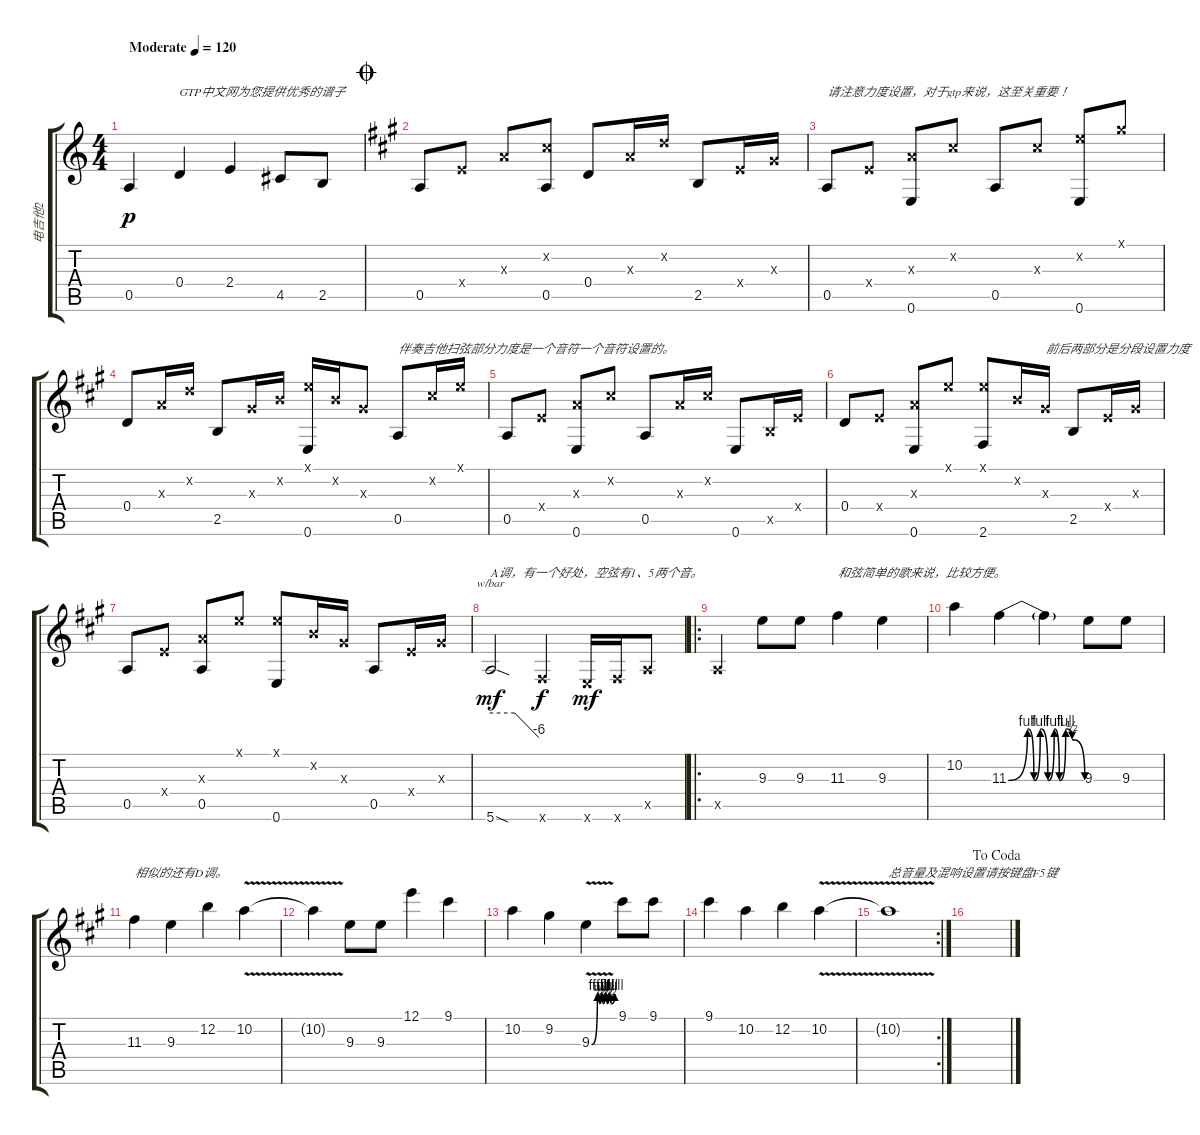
\track ("电吉他2" "电吉他2") {instrument electricguitarjazz}
\staff {score tabs}
\tuning (E4 B3 G3 D3 A2 E2) {hide}
\ts (4 4)
\tempo (120 "Moderate")
\clef g2
\ks c
0.5.4{dy p instrument electricguitarjazz} 0.4.4{txt "GTP中文网为您提供优秀的谱子"} 2.4.4 4.5.8 2.5.8 |
\jump coda
\ks a
0.5.8 2.4{x}.8 2.3{x}.8 (2.2{x} 0.5).8 0.4.8 2.3{x}.16 3.2{x}.16 2.5.8 2.4{x}.16 1.3{x}.16 |
0.5.8{txt "请注意力度设置，对于gtp来说，这至关重要！"} 2.4{x}.8 (2.3{x} 0.6).8 2.2{x}.8 0.5.8 6.3{x}.8 (5.2{x} 0.6).8 4.1{x}.8 |
0.4.8 2.3{x}.16 3.2{x}.16 2.5.8 1.3{x}.16 0.2{x}.16 (0.1{x} 0.6).16 0.2{x}.16 1.3{x}.8 0.5.8{txt "伴奏吉他扫弦部分力度是一个音符一个音符设置的。"} 2.2{x}.16 0.1{x}.16 |
0.5.8 2.4{x}.8 (2.3{x} 0.6).8 2.2{x}.8 0.5.8 2.3{x}.16 2.2{x}.16 0.6.8 2.5{x}.16 2.4{x}.16 |
0.4.8 2.4{x}.8 (2.3{x} 0.6).8 0.1{x}.8 (0.1{x} 2.6).8 0.2{x}.16 1.3{x}.16{txt "前后两部分是分段设置力度"} 2.5.8 2.4{x}.16 1.3{x}.16 |
0.5.8 2.4{x}.8 (2.3{x} 0.5).8 0.1{x}.8 (0.1{x} 0.6).8 0.2{x}.16 1.3{x}.16 0.5.8 2.4{x}.16 1.3{x}.16 |
5.6{sod}.2{tbe (custom default 0 0 30 0 60 -24) txt "A调，有一个好处，空弦有1、5两个音。" dy mf} 2.6{x}.4{dy f} 0.6{x}.16{dy mf} 2.6{x}.16 0.5{x}.8 |
\ro
0.5{x}.4 9.3.8 9.3.8 11.3.4{txt "和弦简单的歌来说，比较方便。"} 9.3.4 |
10.2.4 11.3{be (custom 0 0 15 4 20 0 25 4 31 0 36 4 40 0 45 4 50 2 60 0)}.4 11.3{t}.4 9.3.8 9.3.8 |
11.3.4{txt "相似的还有D调。"} 9.3.4 12.2.4 10.2{v}.4 |
10.2{t}.4 9.3.8 9.3.8 12.1.4 9.1.4 |
10.2.4 9.2.4 9.3{be (custom 0 0 15 4 20 2 25 4 29 2 35 4 40 2 45 4 50 2 60 4) v}.4 9.1.8 9.1.8 |
9.1.4 10.2.4 12.2.4 10.2{v}.4 |
\rc 2
10.2{t}.1{txt "总音量及混响设置请按键盘F5键"} |
\jump dacoda
